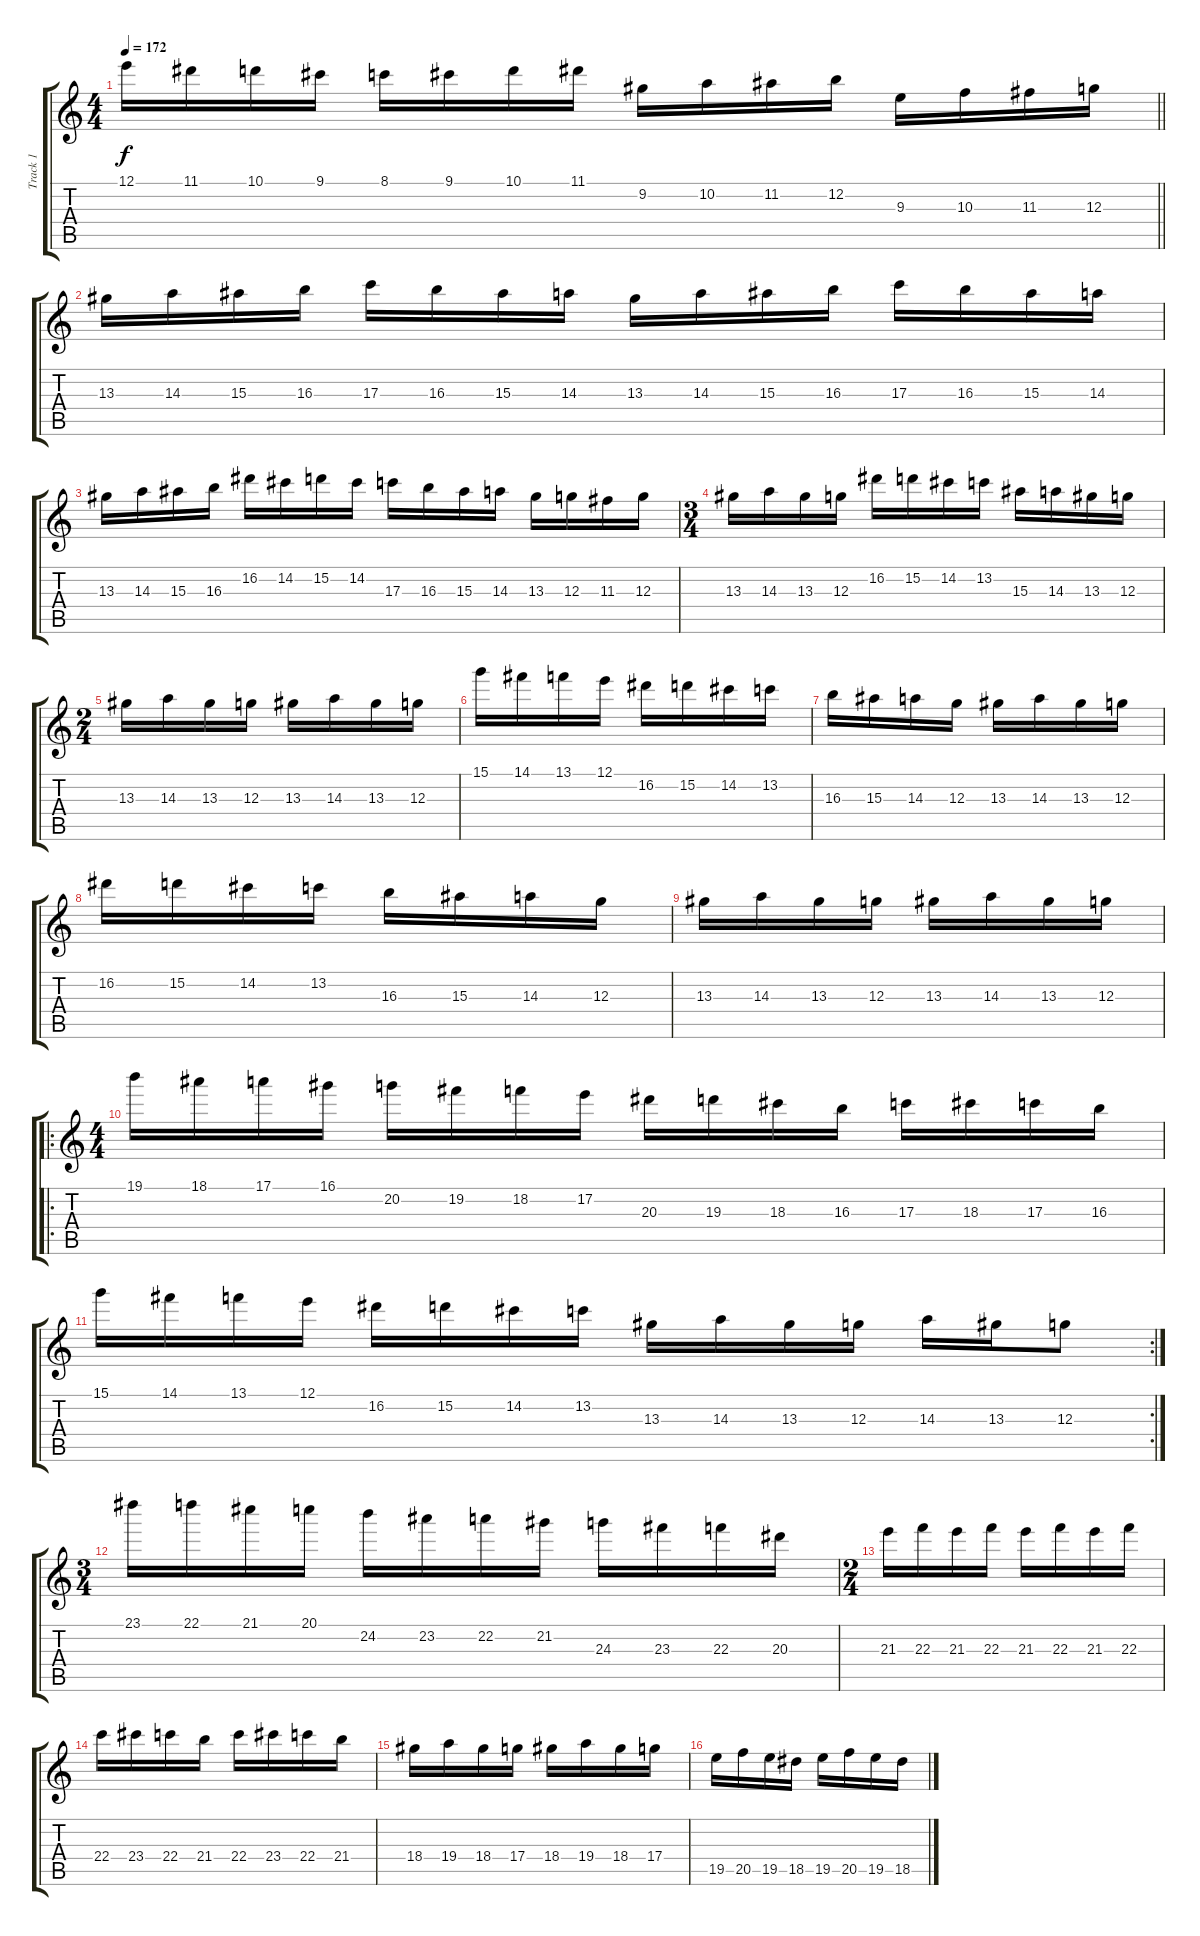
\track ("Track 1" "Track 1") {instrument overdrivenguitar}
\staff {score tabs}
\tuning (E4 B3 G3 D3 A2 E2) {hide}
\ts (4 4)
\tempo 172
\clef g2
\barLineRight lightlight
\ks c
12.1.16{dy f} 11.1.16 10.1.16 9.1.16 8.1.16 9.1.16 10.1.16 11.1.16 9.2.16 10.2.16 11.2.16 12.2.16 9.3.16 10.3.16 11.3.16 12.3.16 |
13.3.16 14.3.16 15.3.16 16.3.16 17.3.16 16.3.16 15.3.16 14.3.16 13.3.16 14.3.16 15.3.16 16.3.16 17.3.16 16.3.16 15.3.16 14.3.16 |
13.3.16 14.3.16 15.3.16 16.3.16 16.2.16 14.2.16 15.2.16 14.2.16 17.3.16 16.3.16 15.3.16 14.3.16 13.3.16 12.3.16 11.3.16 12.3.16 |
\ts (3 4)
13.3.16 14.3.16 13.3.16 12.3.16 16.2.16 15.2.16 14.2.16 13.2.16 15.3.16 14.3.16 13.3.16 12.3.16 |
\ts (2 4)
13.3.16 14.3.16 13.3.16 12.3.16 13.3.16 14.3.16 13.3.16 12.3.16 |
15.1.16 14.1.16 13.1.16 12.1.16 16.2.16 15.2.16 14.2.16 13.2.16 |
16.3.16 15.3.16 14.3.16 12.3.16 13.3.16 14.3.16 13.3.16 12.3.16 |
16.2.16 15.2.16 14.2.16 13.2.16 16.3.16 15.3.16 14.3.16 12.3.16 |
13.3.16 14.3.16 13.3.16 12.3.16 13.3.16 14.3.16 13.3.16 12.3.16 |
\ro
\ts (4 4)
19.1.16 18.1.16 17.1.16 16.1.16 20.2.16 19.2.16 18.2.16 17.2.16 20.3.16 19.3.16 18.3.16 16.3.16 17.3.16 18.3.16 17.3.16 16.3.16 |
\rc 2
15.1.16 14.1.16 13.1.16 12.1.16 16.2.16 15.2.16 14.2.16 13.2.16 13.3.16 14.3.16 13.3.16 12.3.16 14.3.16 13.3.16 12.3.8 |
\ts (3 4)
23.1.16 22.1.16 21.1.16 20.1.16 24.2.16 23.2.16 22.2.16 21.2.16 24.3.16 23.3.16 22.3.16 20.3.16 |
\ts (2 4)
21.3.16 22.3.16 21.3.16 22.3.16 21.3.16 22.3.16 21.3.16 22.3.16 |
22.4.16 23.4.16 22.4.16 21.4.16 22.4.16 23.4.16 22.4.16 21.4.16 |
18.4.16 19.4.16 18.4.16 17.4.16 18.4.16 19.4.16 18.4.16 17.4.16 |
19.5.16 20.5.16 19.5.16 18.5.16 19.5.16 20.5.16 19.5.16 18.5.16
